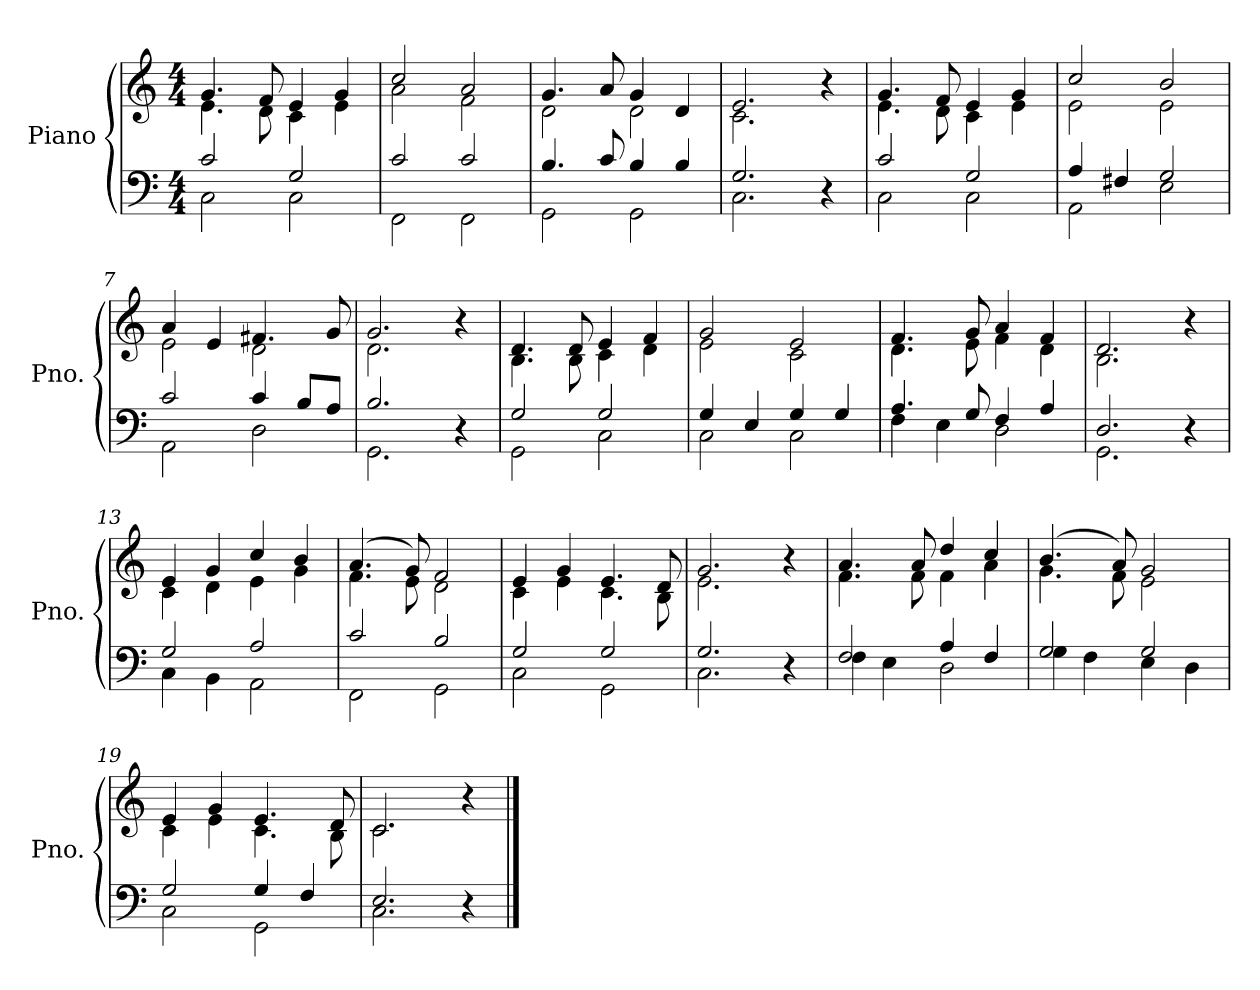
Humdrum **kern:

**kern	**kern
*part1	*part1
*staff2	*staff1
*I"Piano	*
*I'Pno.	*
!!LO:PB:g=z
*clefF4	*clefG2
*k[]	*k[]
*C:	*C:
*M4/4	*M4/4
=1	=1
*^	*^
2ci/	2Ci\	4.gi/	4.ei\
.	.	8fi/	8di\
2Gi/	2Ci\	4ei/	4ci\
.	.	4gi/	4ei\
=2	=2	=2	=2
2ci/	2FFi\	2cci/	2ai\
2ci/	2FFi\	2ai/	2fi\
=3	=3	=3	=3
4.Bi/	2GGi\	4.gi/	2di\
8ci/	.	8ai/	.
4Bi/	2GGi\	4gi/	2di\
4Bi/	.	4di/	.
=4	=4	=4	=4
2.Gi/	2.Ci\	2.ei/	2.ci\
4r	4ryy	4r	4ryy
=5	=5	=5	=5
2ci/	2Ci\	4.gi/	4.ei\
.	.	8fi/	8di\
2Gi/	2Ci\	4ei/	4ci\
.	.	4gi/	4ei\
=6	=6	=6	=6
4Ai/	2AAi\	2cci/	2ei\
4F#Xi/	.	.	.
2Gi/	2Ei\	2bi/	2ei\
!!LO:LB:g=z	!!
=7	=7	=7	=7
2ci/	2AAi\	4ai/	2ei\
.	.	4ei/	.
4ci/	2Di\	4.f#Xi/	2di\
8Bi/L	.	.	.
8Ai/J	.	8gi/	.
=8	=8	=8	=8
2.Bi/	2.GGi\	2.gi/	2.di\
4r	4ryy	4r	4ryy
=9	=9	=9	=9
2Gi/	2GGi\	4.di/	4.Bi\
.	.	8di/	8Bi\
2Gi/	2Ci\	4ei/	4ci\
.	.	4fi/	4di\
=10	=10	=10	=10
4Gi/	2Ci\	2gi/	2ei\
4Ei/	.	.	.
4Gi/	2Ci\	2ei/	2ci\
4Gi/	.	.	.
=11	=11	=11	=11
4.Ai/	4Fi\	4.fi/	4.di\
.	4Ei\	.	.
8Gi/	.	8gi/	8ei\
4Fi/	2Di\	4ai/	4fi\
4Ai/	.	4fi/	4di\
=12	=12	=12	=12
2.Di/	2.GGi\	2.di/	2.Bi\
4r	4ryy	4r	4ryy
!!LO:LB:g=z	!!
=13	=13	=13	=13
2Gi/	4Ci\	4ei/	4ci\
.	4BBi\	4gi/	4di\
2Ai/	2AAi\	4cci/	4ei\
.	.	4bi/	4gi\
=14	=14	=14	=14
2ci/	2FFi\	(4.ai/	4.fi\
.	.	8gi/)	8ei\
2Bi/	2GGi\	2fi/	2di\
=15	=15	=15	=15
2Gi/	2Ci\	4ei/	4ci\
.	.	4gi/	4ei\
2Gi/	2GGi\	4.ei/	4.ci\
.	.	8di/	8Bi\
=16	=16	=16	=16
2.Gi/	2.Ci\	2.gi/	2.ei\
4r	4ryy	4r	4ryy
!!LO:LB:g=z	!!
=17	=17	=17	=17
2Fi/	4Fi\	4.ai/	4.fi\
.	4Ei\	.	.
.	.	8ai/	8fi\
4Ai/	2Di\	4ddi/	4fi\
4Fi/	.	4cci/	4ai\
=18	=18	=18	=18
2Gi/	4Gi\	(4.bi/	4.gi\
.	4Fi\	.	.
.	.	8ai/)	8fi\
2Gi/	4Ei\	2gi/	2ei\
.	4Di\	.	.
=19	=19	=19	=19
2Gi/	2Ci\	4ei/	4ci\
.	.	4gi/	4ei\
4Gi/	2GGi\	4.ei/	4.ci\
4Fi/	.	.	.
.	.	8di/	8Bi\
=20	=20	=20	=20
2.Ei/	2.Ci\	2.ci/	2.ci\
4r	4ryy	4r	4ryy
*v	*v	*	*
*	*v	*v
==	==
*-	*-
